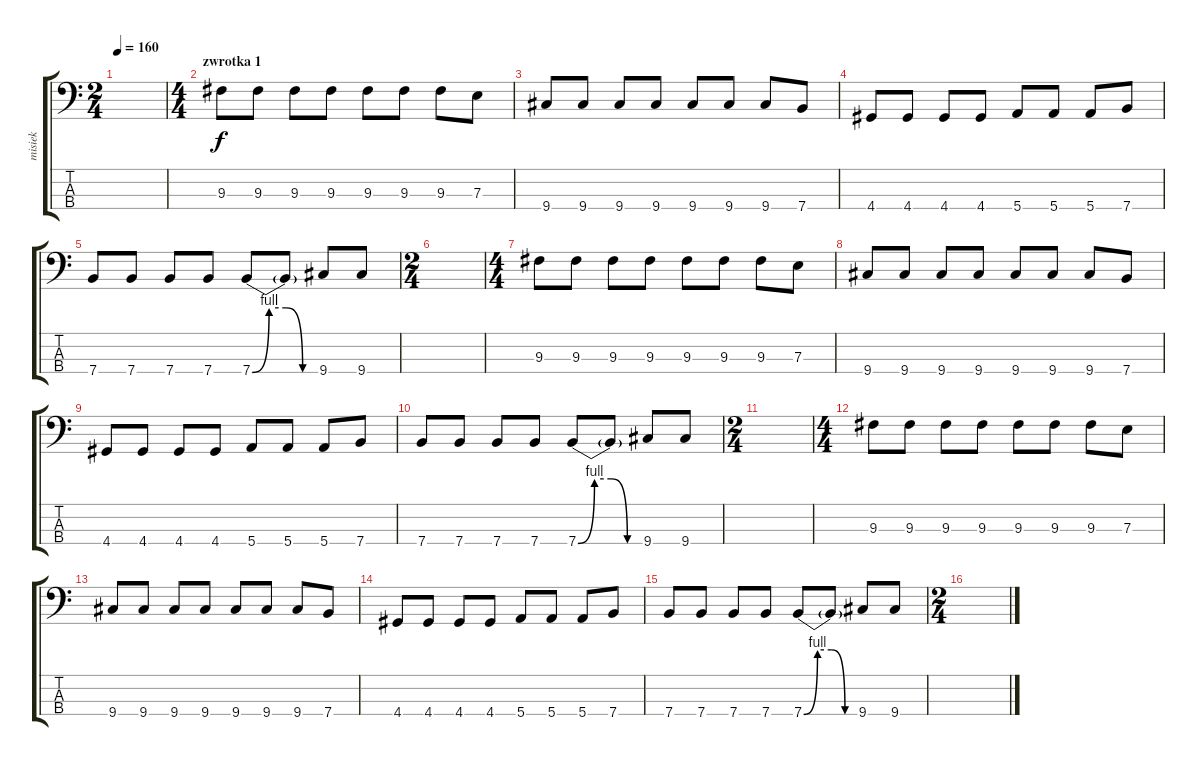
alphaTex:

\track ("misiek" "misiek") {instrument electricbasspick}
\staff {score tabs}
\tuning (G2 D2 A1 E1) {hide}
\ts (2 4)
\tempo 160
\clef f4
\ks c
|
\ts (4 4)
\section ("" "zwrotka 1")
9.3.8 9.3.8 9.3.8 9.3.8 9.3.8 9.3.8 9.3.8 7.3.8 |
9.4.8 9.4.8 9.4.8 9.4.8 9.4.8 9.4.8 9.4.8 7.4.8 |
4.4.8 4.4.8 4.4.8 4.4.8 5.4.8 5.4.8 5.4.8 7.4.8 |
7.4.8 7.4.8 7.4.8 7.4.8 7.4{be (custom 0 0 15 4 30 4 45 0 60 0)}.8 7.4{t}.8 9.4.8 9.4.8 |
\ts (2 4)
|
\ts (4 4)
9.3.8 9.3.8 9.3.8 9.3.8 9.3.8 9.3.8 9.3.8 7.3.8 |
9.4.8 9.4.8 9.4.8 9.4.8 9.4.8 9.4.8 9.4.8 7.4.8 |
4.4.8 4.4.8 4.4.8 4.4.8 5.4.8 5.4.8 5.4.8 7.4.8 |
7.4.8 7.4.8 7.4.8 7.4.8 7.4{be (custom 0 0 15 4 30 4 45 0 60 0)}.8 7.4{t}.8 9.4.8 9.4.8 |
\ts (2 4)
|
\ts (4 4)
9.3.8 9.3.8 9.3.8 9.3.8 9.3.8 9.3.8 9.3.8 7.3.8 |
9.4.8 9.4.8 9.4.8 9.4.8 9.4.8 9.4.8 9.4.8 7.4.8 |
4.4.8 4.4.8 4.4.8 4.4.8 5.4.8 5.4.8 5.4.8 7.4.8 |
7.4.8 7.4.8 7.4.8 7.4.8 7.4{be (custom 0 0 15 4 30 4 45 0 60 0)}.8 7.4{t}.8 9.4.8 9.4.8 |
\ts (2 4)
